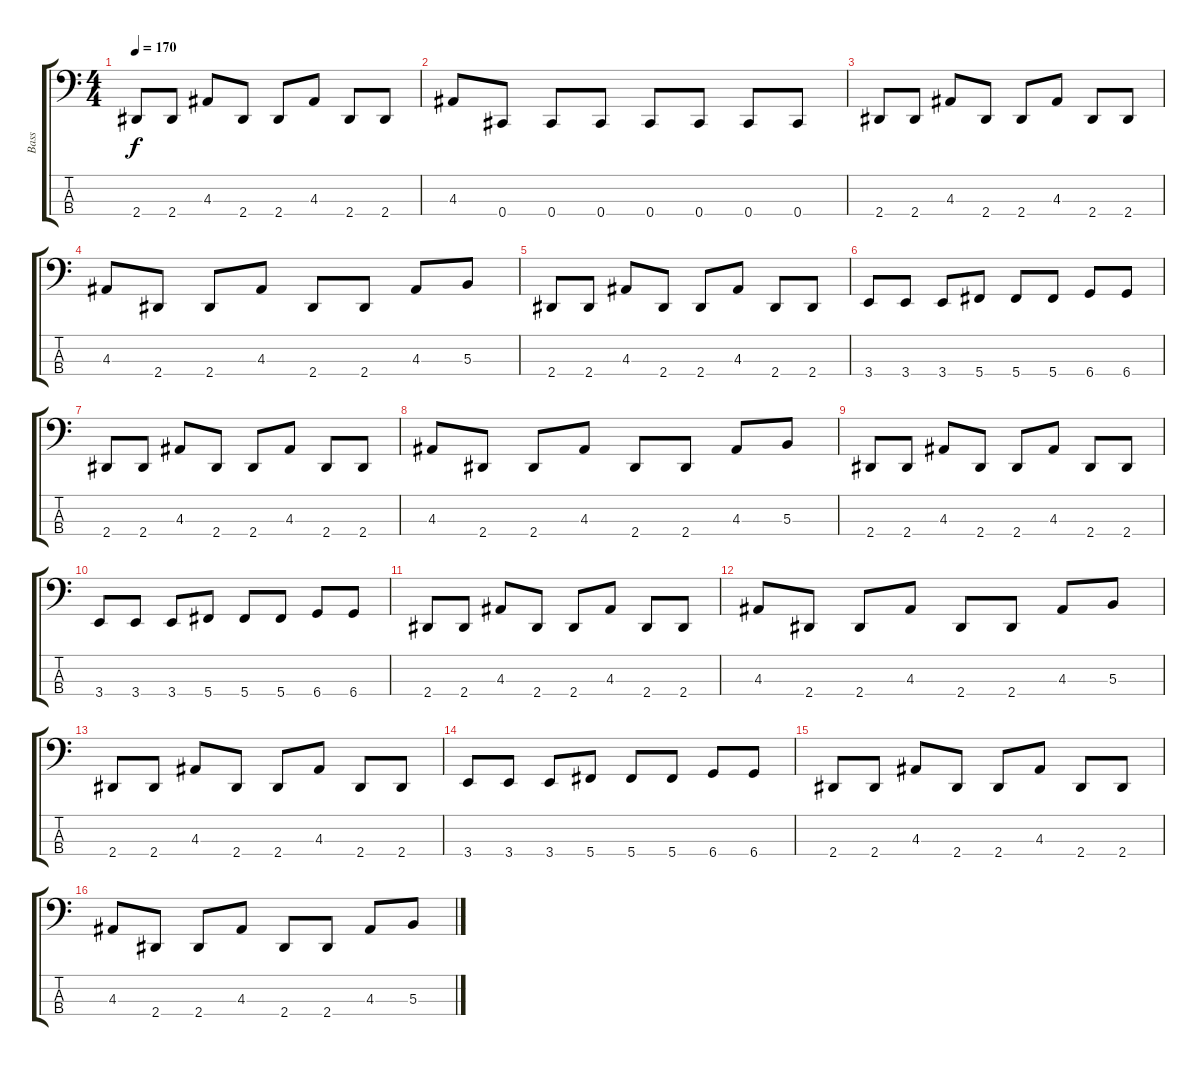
\track ("Bass" "Bass") {instrument electricbasspick}
\staff {score tabs}
\tuning (E2 B1 Gb1 Db1) {hide}
\ts (4 4)
\tempo 170
\clef f4
\ks c
2.4.8{dy f} 2.4.8 4.3.8 2.4.8 2.4.8 4.3.8 2.4.8 2.4.8 |
4.3.8 0.4.8 0.4.8 0.4.8 0.4.8 0.4.8 0.4.8 0.4.8 |
2.4.8 2.4.8 4.3.8 2.4.8 2.4.8 4.3.8 2.4.8 2.4.8 |
4.3.8 2.4.8 2.4.8 4.3.8 2.4.8 2.4.8 4.3.8 5.3.8 |
2.4.8 2.4.8 4.3.8 2.4.8 2.4.8 4.3.8 2.4.8 2.4.8 |
3.4.8 3.4.8 3.4.8 5.4.8 5.4.8 5.4.8 6.4.8 6.4.8 |
2.4.8 2.4.8 4.3.8 2.4.8 2.4.8 4.3.8 2.4.8 2.4.8 |
4.3.8 2.4.8 2.4.8 4.3.8 2.4.8 2.4.8 4.3.8 5.3.8 |
2.4.8 2.4.8 4.3.8 2.4.8 2.4.8 4.3.8 2.4.8 2.4.8 |
3.4.8 3.4.8 3.4.8 5.4.8 5.4.8 5.4.8 6.4.8 6.4.8 |
2.4.8 2.4.8 4.3.8 2.4.8 2.4.8 4.3.8 2.4.8 2.4.8 |
4.3.8 2.4.8 2.4.8 4.3.8 2.4.8 2.4.8 4.3.8 5.3.8 |
2.4.8 2.4.8 4.3.8 2.4.8 2.4.8 4.3.8 2.4.8 2.4.8 |
3.4.8 3.4.8 3.4.8 5.4.8 5.4.8 5.4.8 6.4.8 6.4.8 |
2.4.8 2.4.8 4.3.8 2.4.8 2.4.8 4.3.8 2.4.8 2.4.8 |
4.3.8 2.4.8 2.4.8 4.3.8 2.4.8 2.4.8 4.3.8 5.3.8
